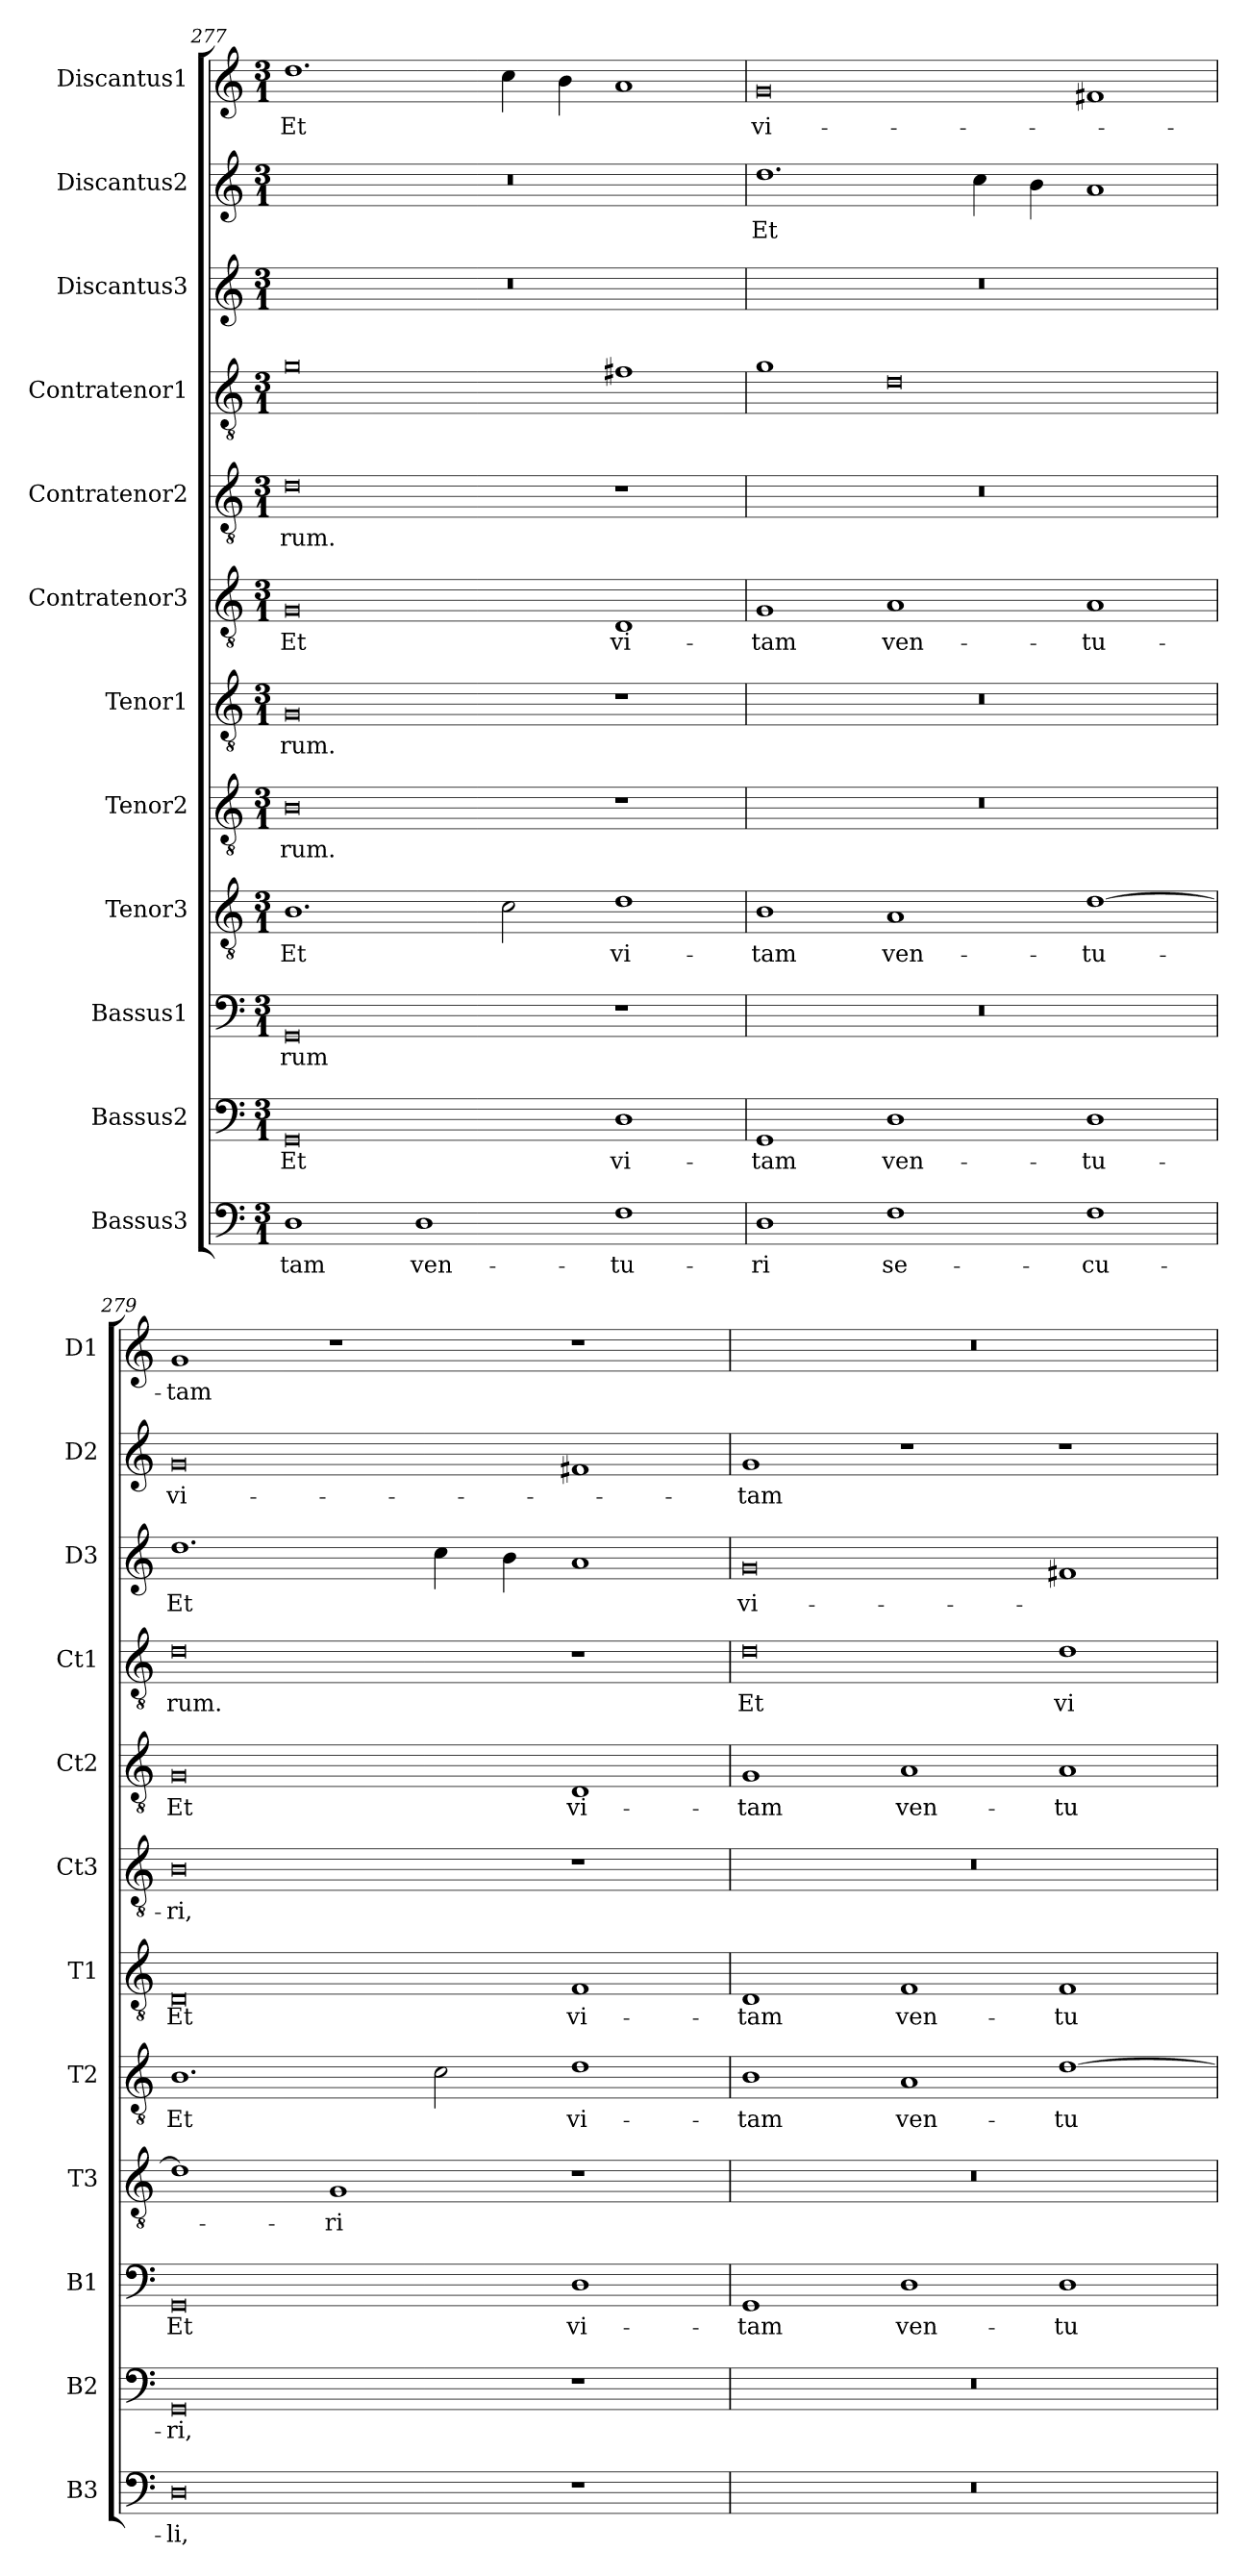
**kern	**text	**kern	**text	**kern	**text	**kern	**text	**kern	**text	**kern	**text	**kern	**text	**kern	**text	**kern	**text	**kern	**text	**kern	**text	**kern	**text
*part12	*part12	*part11	*part11	*part10	*part10	*part9	*part9	*part8	*part8	*part7	*part7	*part6	*part6	*part5	*part5	*part4	*part4	*part3	*part3	*part2	*part2	*part1	*part1
*staff12	*staff12	*staff11	*staff11	*staff10	*staff10	*staff9	*staff9	*staff8	*staff8	*staff7	*staff7	*staff6	*staff6	*staff5	*staff5	*staff4	*staff4	*staff3	*staff3	*staff2	*staff2	*staff1	*staff1
*I"Bassus3	*	*I"Bassus2	*	*I"Bassus1	*	*I"Tenor3	*	*I"Tenor2	*	*I"Tenor1	*	*I"Contratenor3	*	*I"Contratenor2	*	*I"Contratenor1	*	*I"Discantus3	*	*I"Discantus2	*	*I"Discantus1	*
*I'B3	*	*I'B2	*	*I'B1	*	*I'T3	*	*I'T2	*	*I'T1	*	*I'Ct3	*	*I'Ct2	*	*I'Ct1	*	*I'D3	*	*I'D2	*	*I'D1	*
*clefF4	*	*clefF4	*	*clefF4	*	*clefGv2	*	*clefGv2	*	*clefGv2	*	*clefGv2	*	*clefGv2	*	*clefGv2	*	*clefG2	*	*clefG2	*	*clefG2	*
*k[]	*	*k[]	*	*k[]	*	*k[]	*	*k[]	*	*k[]	*	*k[]	*	*k[]	*	*k[]	*	*k[]	*	*k[]	*	*k[]	*
*M3/1	*	*M3/1	*	*M3/1	*	*M3/1	*	*M3/1	*	*M3/1	*	*M3/1	*	*M3/1	*	*M3/1	*	*M3/1	*	*M3/1	*	*M3/1	*
=277	=277	=277	=277	=277	=277	=277	=277	=277	=277	=277	=277	=277	=277	=277	=277	=277	=277	=277	=277	=277	=277	=277	=277
1D\	-tam	0GG/	Et	0GG/	-rum	1.B\	Et	0B\	-rum.	0G/	-rum.	0G/	Et	0d\	-rum.	0g\	.	0.r	.	0.r	.	1.dd\	Et
1D\	ven-	.	.	.	.	.	.	.	.	.	.	.	.	.	.	.	.	.	.	.	.	.	.
.	.	.	.	.	.	2c\	.	.	.	.	.	.	.	.	.	.	.	.	.	.	.	4cc\	.
.	.	.	.	.	.	.	.	.	.	.	.	.	.	.	.	.	.	.	.	.	.	4b\	.
1F\	-tu-	1D\	vi-	1r	.	1d\	vi-	1r	.	1r	.	1D/	vi-	1r	.	1f#X\	.	.	.	.	.	1a/	.
=278	=278	=278	=278	=278	=278	=278	=278	=278	=278	=278	=278	=278	=278	=278	=278	=278	=278	=278	=278	=278	=278	=278	=278
1D\	-ri	1GG/	-tam	0.r	.	1B\	-tam	0.r	.	0.r	.	1G/	-tam	0.r	.	1g\	.	0.r	.	1.dd\	Et	0g/	vi-
1F\	se-	1D\	ven-	.	.	1A/	ven-	.	.	.	.	1A/	ven-	.	.	0d\	.	.	.	.	.	.	.
.	.	.	.	.	.	.	.	.	.	.	.	.	.	.	.	.	.	.	.	4cc\	.	.	.
.	.	.	.	.	.	.	.	.	.	.	.	.	.	.	.	.	.	.	.	4b\	.	.	.
1F\	-cu-	1D\	-tu-	.	.	[1d\	-tu-	.	.	.	.	1A/	-tu-	.	.	.	.	.	.	1a/	.	1f#X/	.
=279	=279	=279	=279	=279	=279	=279	=279	=279	=279	=279	=279	=279	=279	=279	=279	=279	=279	=279	=279	=279	=279	=279	=279
0D\	-li,	0GG/	-ri,	0GG/	Et	1d\]	.	1.B\	Et	0D/	Et	0B\	-ri,	0G/	Et	0d\	-rum.	1.dd\	Et	0g/	vi-	1g/	-tam
.	.	.	.	.	.	1G/	-ri	.	.	.	.	.	.	.	.	.	.	.	.	.	.	1r	.
.	.	.	.	.	.	.	.	2c\	.	.	.	.	.	.	.	.	.	4cc\	.	.	.	.	.
.	.	.	.	.	.	.	.	.	.	.	.	.	.	.	.	.	.	4b\	.	.	.	.	.
1r	.	1r	.	1D\	vi-	1r	.	1d\	vi-	1F/	vi-	1r	.	1D/	vi-	1r	.	1a/	.	1f#X/	.	1r	.
=280	=280	=280	=280	=280	=280	=280	=280	=280	=280	=280	=280	=280	=280	=280	=280	=280	=280	=280	=280	=280	=280	=280	=280
0.r	.	0.r	.	1GG/	-tam	0.r	.	1B\	-tam	1D/	-tam	0.r	.	1G/	-tam	0d\	Et	0g/	vi-	1g/	-tam	0.r	.
.	.	.	.	1D\	ven-	.	.	1A/	ven-	1F/	ven-	.	.	1A/	ven-	.	.	.	.	1r	.	.	.
.	.	.	.	1D\	-tu-	.	.	[1d\	-tu-	1F/	-tu-	.	.	1A/	-tu-	1d\	vi-	1f#X/	.	1r	.	.	.
=	=	=	=	=	=	=	=	=	=	=	=	=	=	=	=	=	=	=	=	=	=	=	=
*-	*-	*-	*-	*-	*-	*-	*-	*-	*-	*-	*-	*-	*-	*-	*-	*-	*-	*-	*-	*-	*-	*-	*-
